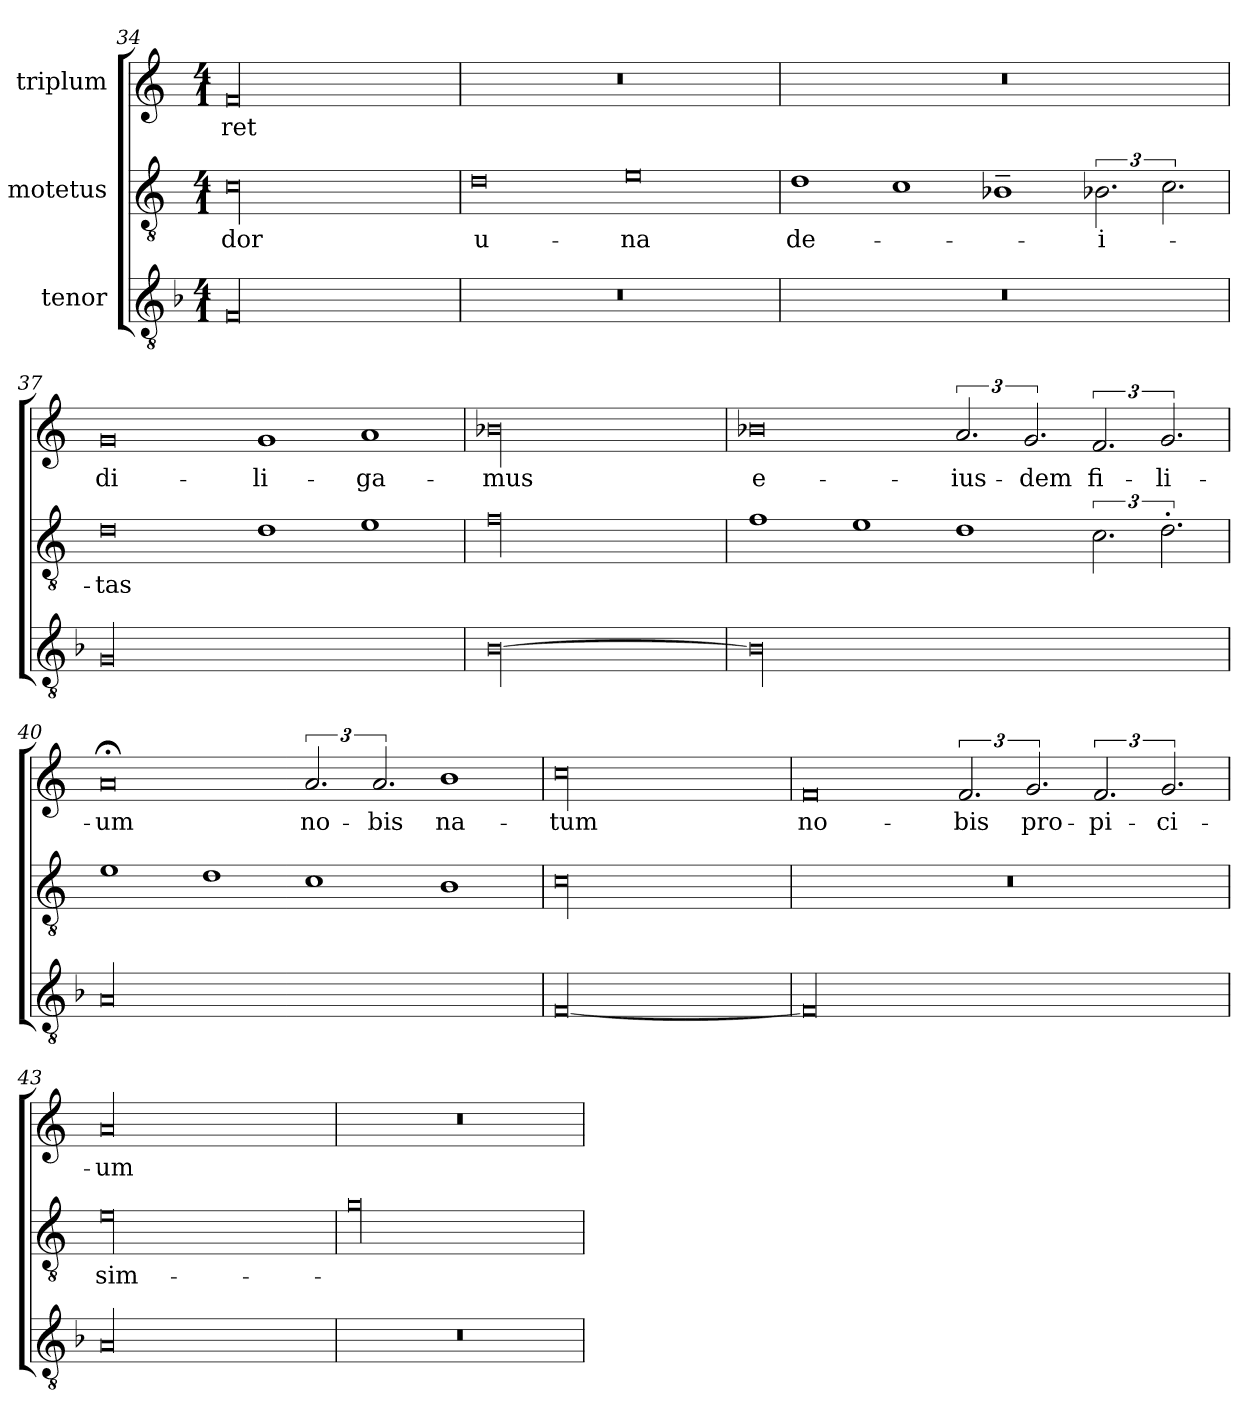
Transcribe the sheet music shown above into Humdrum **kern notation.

**kern	**kern	**text	**kern	**text
*part3	*part2	*part2	*part1	*part1
*staff3	*staff2	*staff2	*staff1	*staff1
*I"tenor	*I"motetus	*	*I"triplum	*
*clefGv2	*clefGv2	*	*clefG2	*
*k[b-]	*k[]	*	*k[]	*
*F:	*C:	*	*C:	*
*M4/1	*M4/1	*	*M4/1	*
=34	=34	=34	=34	=34
00F/	00c\	-dor	00f/	-ret
=35	=35	=35	=35	=35
00r	0d\	u-	00r	.
.	0e\	-na	.	.
=36	=36	=36	=36	=36
00r	1d\	de-	00r	.
.	1c\	.	.	.
.	1B-X~\	.	.	.
.	3.B-X\	-i-	.	.
.	3.c\	.	.	.
!!LO:PB:g=z
=37	=37	=37	=37	=37
00G/	0d\	-tas	0g/	di-
.	1d\	.	1g/	-li-
.	1e\	.	1a/	-ga-
=38	=38	=38	=38	=38
[00B-\	00f\	.	00b-X\	-mus
=39	=39	=39	=39	=39
00B-\]	1f\	.	0b-X\	e-
.	1e\	.	.	.
.	1d\	.	3.a/	-ius-
.	.	.	3.g/	-dem
.	3.c\	.	3.f/	fi-
.	3.d'\	.	3.g/	-li-
=40	=40	=40	=40	=40
00A/	1e\	.	0a;</	-um
.	1d\	.	.	.
.	1c\	.	3.a/	no-
.	.	.	3.a/	-bis
.	1B\	.	1b\	na-
=41	=41	=41	=41	=41
[00F/	00c\	.	00cc\	-tum
=42	=42	=42	=42	=42
00F/]	00r	.	0f/	no-
.	.	.	3.f/	-bis
.	.	.	3.g/	pro-
.	.	.	3.f/	-pi-
.	.	.	3.g/	-ci-
=43	=43	=43	=43	=43
00A/	00e\	sim-	00a/	-um
=44	=44	=44	=44	=44
00r	00g\	.	00r	.
=	=	=	=	=
*-	*-	*-	*-	*-
